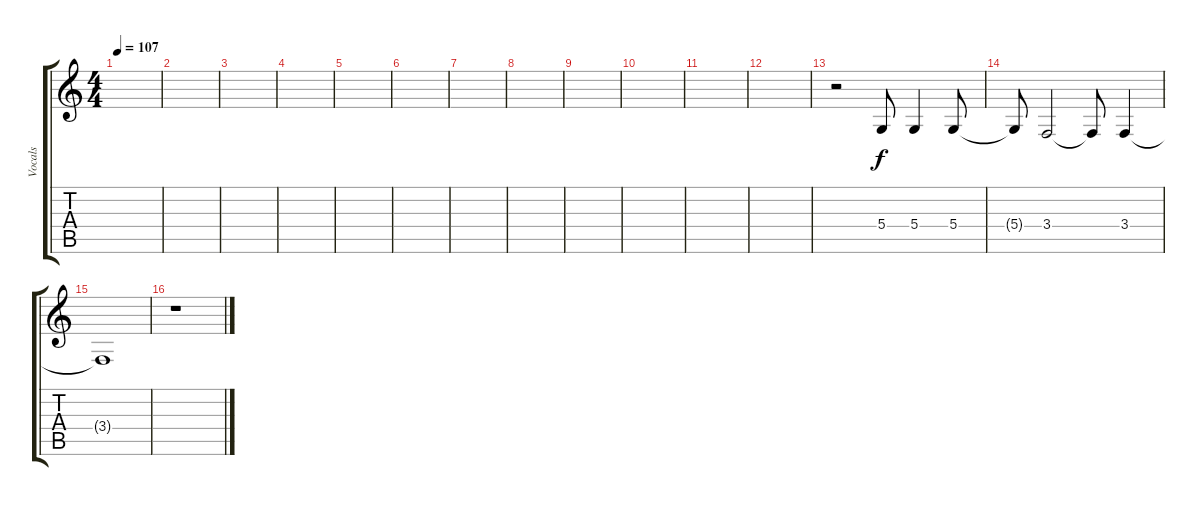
\track ("Vocals" "Vocals") {instrument acousticgrandpiano}
\staff {score tabs}
\tuning (E4 B3 G3 D3 A2 E2) {hide}
\ts (4 4)
\tempo 107
\clef g2
\ks c
|
|
|
|
|
|
|
|
|
|
|
|
r.2 5.4.8 5.4.4 5.4.8 |
5.4{t}.8 3.4.2 3.4{t}.8 3.4.4 |
3.4{t}.1 |
r.1
